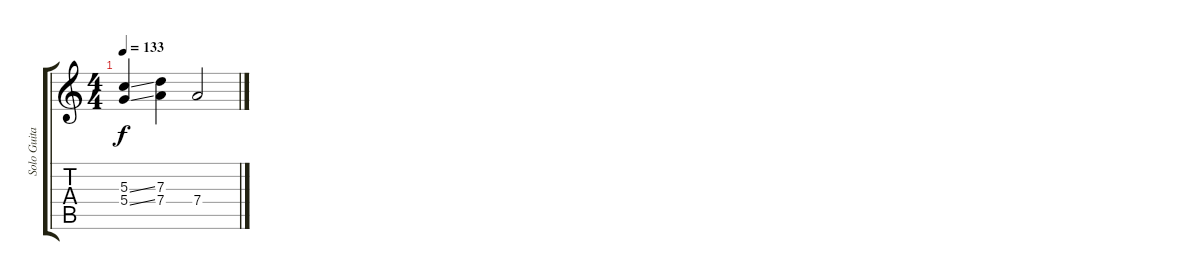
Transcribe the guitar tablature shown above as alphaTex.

\track ("Solo Guitar (İbrahim)" "Solo Guita") {instrument electricguitarclean}
\staff {score tabs}
\tuning (E4 B3 G3 D3 A2 E2) {hide}
\ts (4 4)
\tempo 133
\clef g2
\ks c
(5.3{ss} 5.4{ss}).4{dy f} (7.3 7.4).4 7.4.2
